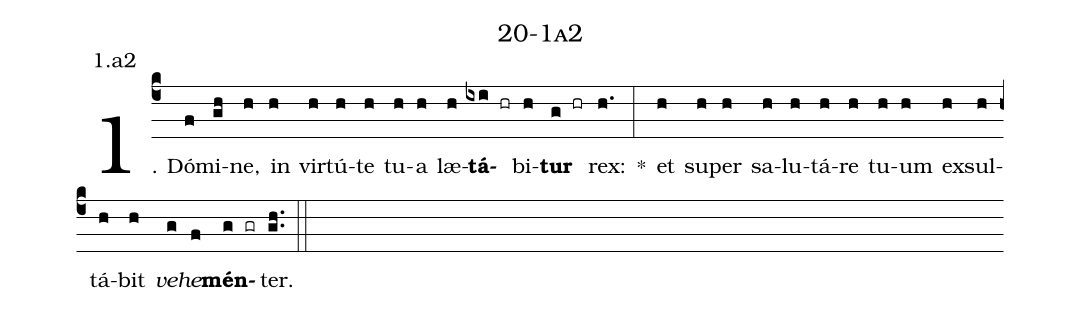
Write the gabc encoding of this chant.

name: 20-1a2;
annotation: 1.a2;
%%
(c4)1. Dó(f)mi(gh)ne,(h) in(h) vir(h)tú(h)te(h) tu(h)a(h) læ(h)<b>tá</b>(ixi hr)bi(h)<b>tur</b>(g hr) rex:(h.) *(:) et(h) su(h)per(h) sa(h)lu(h)tá(h)re(h) tu(h)um(h) ex(h)sul(h)tá(h)bit(h) <i>ve</i>(g)<i>he</i>(f)<b>mén</b>(g gr)ter.(gh..) (::)
